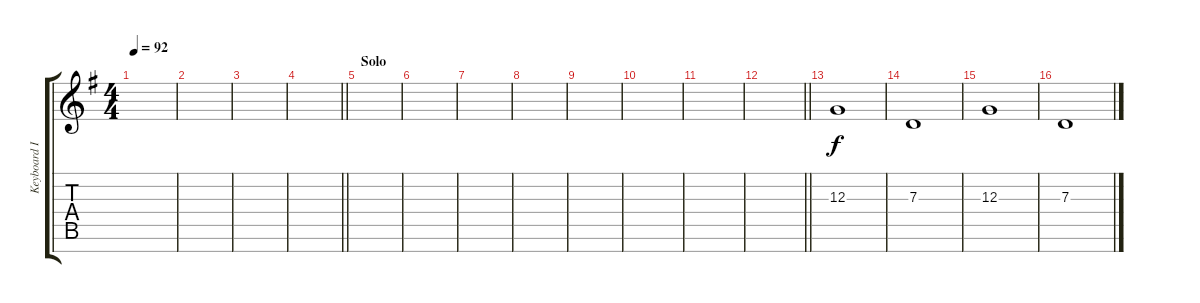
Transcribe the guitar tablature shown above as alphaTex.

\track ("Keyboard II" "Keyboard I") {instrument pad2warm}
\staff {score tabs}
\tuning (E4 B3 G3 D3 A2 E2 B1) {hide}
\ts (4 4)
\tempo 92
\clef g2
\ks g
|
|
|
\barLineRight lightlight
|
\section ("" "Solo")
|
|
|
|
|
|
|
\barLineRight lightlight
|
\section ("" "")
12.3.1 |
7.3.1 |
12.3.1 |
7.3.1
